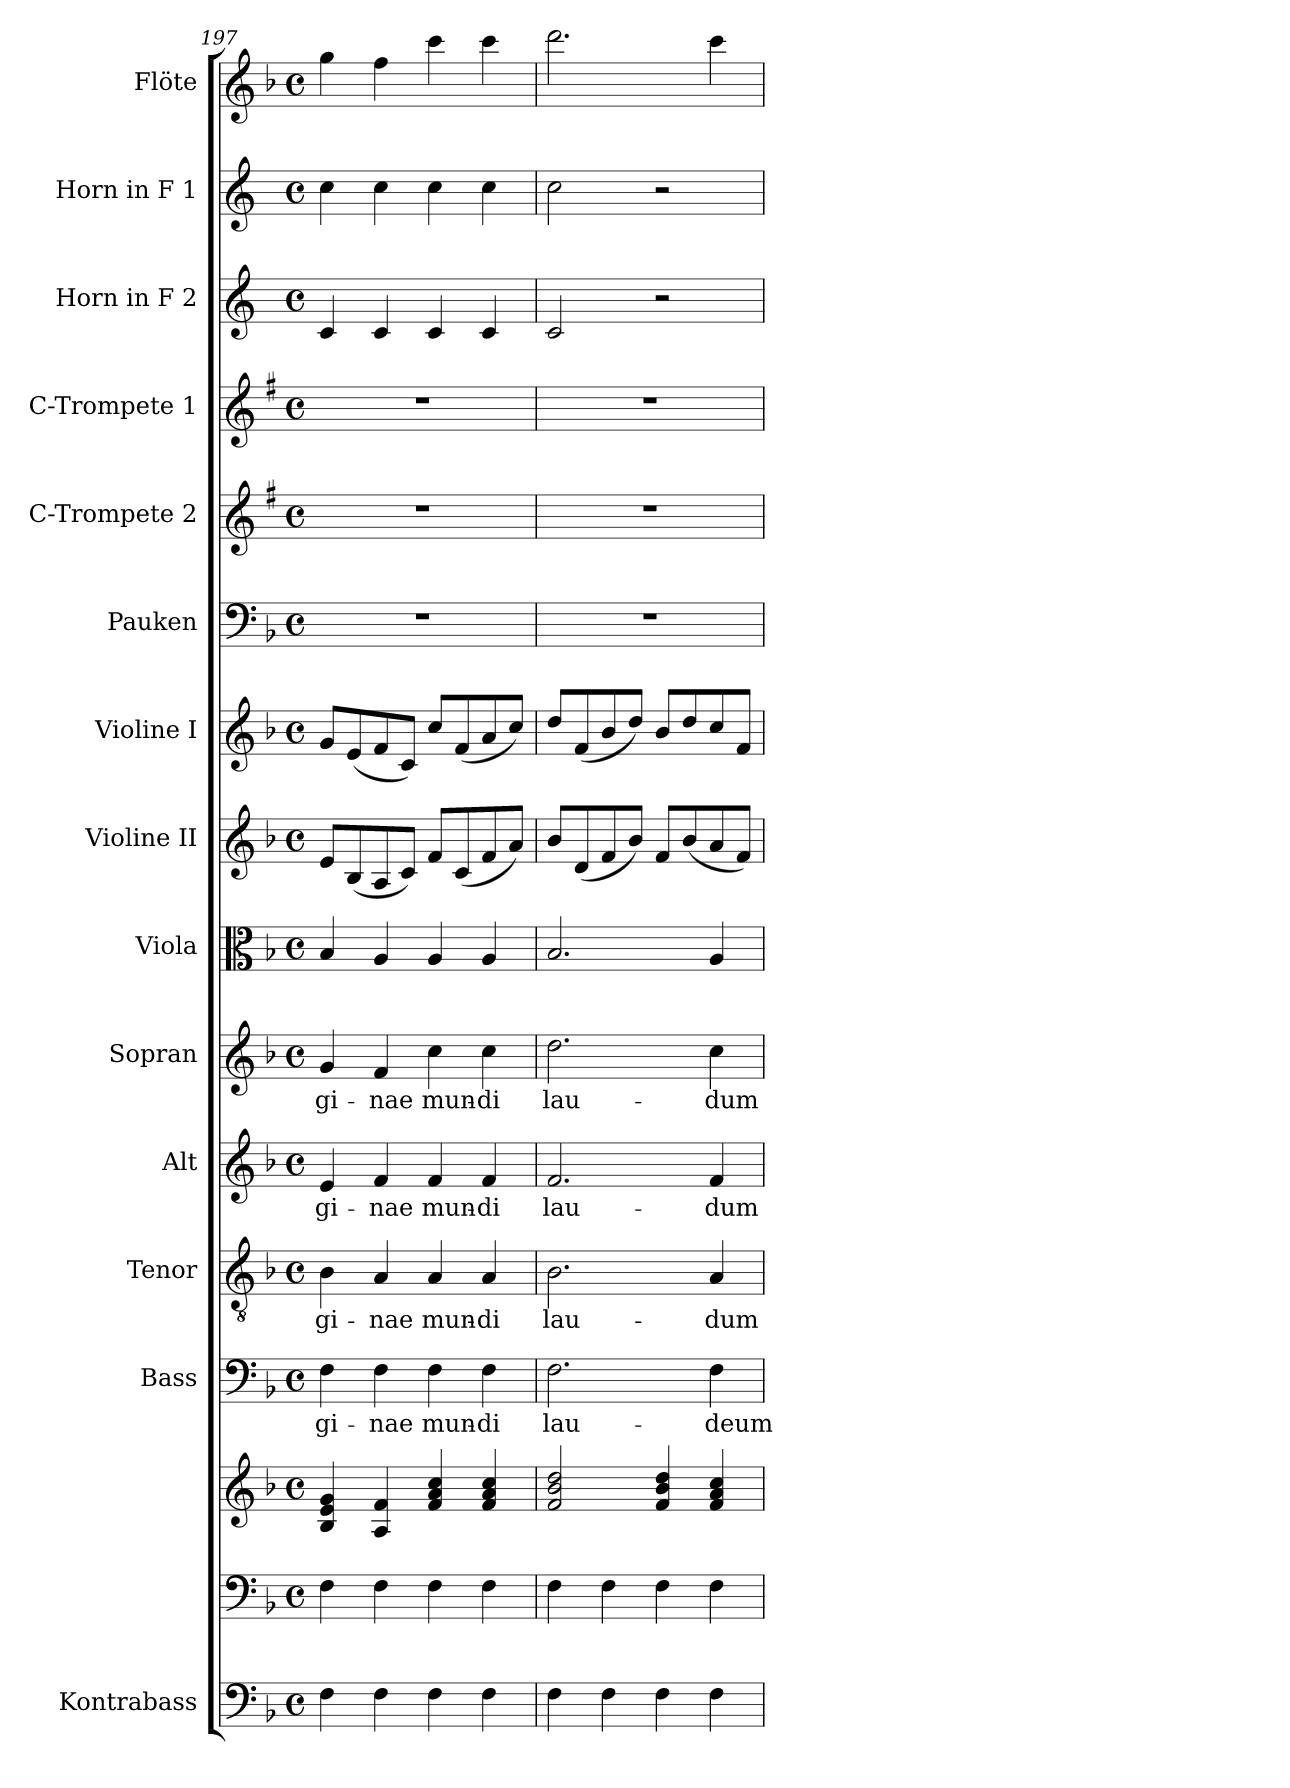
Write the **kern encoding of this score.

**kern	**kern	**kern	**kern	**text	**kern	**text	**kern	**text	**kern	**text	**kern	**kern	**kern	**kern	**kern	**kern	**kern	**kern	**kern
*part15	*part14	*part14	*part13	*part13	*part12	*part12	*part11	*part11	*part10	*part10	*part9	*part8	*part7	*part6	*part5	*part4	*part3	*part2	*part1
*staff16	*staff15	*staff14	*staff13	*staff13	*staff12	*staff12	*staff11	*staff11	*staff10	*staff10	*staff9	*staff8	*staff7	*staff6	*staff5	*staff4	*staff3	*staff2	*staff1
*I"Kontrabass	*	*	*I"Bass	*	*I"Tenor	*	*I"Alt	*	*I"Sopran	*	*I"Viola	*I"Violine II	*I"Violine I	*I"Pauken	*I"C-Trompete 2	*I"C-Trompete 1	*I"Horn in F 2	*I"Horn in F 1	*I"Flöte
*I'Kb.	*	*	*I'B.	*	*I'T.	*	*I'A.	*	*I'S.	*	*I'Vla.	*I'Vl. II	*I'Vl. I	*I'Pk.	*I'C Trp. 2	*I'C Trp. 1	*	*	*I'Fl.
*clefF4	*clefF4	*clefG2	*clefF4	*	*clefGv2	*	*clefG2	*	*clefG2	*	*clefC3	*clefG2	*clefG2	*clefF4	*clefG2	*clefG2	*clefG2	*clefG2	*clefG2
*ITrd7c12	*	*	*	*	*	*	*	*	*	*	*	*	*	*	*ITrd1c2	*ITrd1c2	*ITrd4c7	*ITrd4c7	*
*k[b-]	*k[b-]	*k[b-]	*k[b-]	*	*k[b-]	*	*k[b-]	*	*k[b-]	*	*k[b-]	*k[b-]	*k[b-]	*k[b-]	*k[b-]	*k[b-]	*k[b-]	*k[b-]	*k[b-]
*F:	*F:	*F:	*F:	*	*F:	*	*F:	*	*F:	*	*F:	*F:	*F:	*F:	*F:	*F:	*F:	*F:	*F:
*M4/4	*M4/4	*M4/4	*M4/4	*	*M4/4	*	*M4/4	*	*M4/4	*	*M4/4	*M4/4	*M4/4	*M4/4	*M4/4	*M4/4	*M4/4	*M4/4	*M4/4
*met(c)	*met(c)	*met(c)	*met(c)	*	*met(c)	*	*met(c)	*	*met(c)	*	*met(c)	*met(c)	*met(c)	*met(c)	*met(c)	*met(c)	*met(c)	*met(c)	*met(c)
=197	=197	=197	=197	=197	=197	=197	=197	=197	=197	=197	=197	=197	=197	=197	=197	=197	=197	=197	=197
!	!	!	!	!LO:LY:b	!	!LO:LY:b	!	!LO:LY:b	!	!LO:LY:b	!	!	!	!	!	!	!	!	!
4FF\	4F\	4B-/ 4e/ 4g/	4F\	-gi-	4B-\	-gi-	4e/	-gi-	4g/	-gi-	4B-/	8e/L	8g/L	1r	1r	1r	4F/	4f\	4gg\
.	.	.	.	.	.	.	.	.	.	.	.	(<8B-/	(<8e/	.	.	.	.	.	.
!	!	!	!	!LO:LY:b	!	!LO:LY:b	!	!LO:LY:b	!	!LO:LY:b	!	!	!	!	!	!	!	!	!
4FF\	4F\	4A/ 4f/	4F\	-nae	4A/	-nae	4f/	-nae	4f/	-nae	4A/	8A/	8f/	.	.	.	4F/	4f\	4ff\
.	.	.	.	.	.	.	.	.	.	.	.	8c/J)	8c/J)	.	.	.	.	.	.
!	!	!	!	!LO:LY:b	!	!LO:LY:b	!	!LO:LY:b	!	!LO:LY:b	!	!	!	!	!	!	!	!	!
4FF\	4F\	4f/ 4a/ 4cc/	4F\	mun-	4A/	mun-	4f/	mun-	4cc\	mun-	4A/	8f/L	8cc/L	.	.	.	4F/	4f\	4ccc\
.	.	.	.	.	.	.	.	.	.	.	.	(<8c/	(<8f/	.	.	.	.	.	.
!	!	!	!	!LO:LY:b	!	!LO:LY:b	!	!LO:LY:b	!	!LO:LY:b	!	!	!	!	!	!	!	!	!
4FF\	4F\	4f/ 4a/ 4cc/	4F\	-di	4A/	-di	4f/	-di	4cc\	-di	4A/	8f/	8a/	.	.	.	4F/	4f\	4ccc\
.	.	.	.	.	.	.	.	.	.	.	.	8a/J)	8cc/J)	.	.	.	.	.	.
=198	=198	=198	=198	=198	=198	=198	=198	=198	=198	=198	=198	=198	=198	=198	=198	=198	=198	=198	=198
!	!	!	!	!LO:LY:b	!	!LO:LY:b	!	!LO:LY:b	!	!LO:LY:b	!	!	!	!	!	!	!	!	!
4FF\	4F\	2f/ 2b-/ 2dd/	2.F\	lau-	2.B-\	lau-	2.f/	lau-	2.dd\	lau-	2.B-/	8b-/L	8dd/L	1r	1r	1r	2F/	2f\	2.ddd\
.	.	.	.	.	.	.	.	.	.	.	.	(<8d/	(<8f/	.	.	.	.	.	.
4FF\	4F\	.	.	.	.	.	.	.	.	.	.	8f/	8b-/	.	.	.	.	.	.
.	.	.	.	.	.	.	.	.	.	.	.	8b-/J)	8dd/J)	.	.	.	.	.	.
4FF\	4F\	4f/ 4b-/ 4dd/	.	.	.	.	.	.	.	.	.	8f/L	8b-/L	.	.	.	2r	2r	.
.	.	.	.	.	.	.	.	.	.	.	.	(<8b-/	8dd/	.	.	.	.	.	.
!	!	!	!	!LO:LY:b	!	!LO:LY:b	!	!LO:LY:b	!	!LO:LY:b	!	!	!	!	!	!	!	!	!
4FF\	4F\	4f/ 4a/ 4cc/	4F\	-deum	4A/	-dum	4f/	-dum	4cc\	-dum	4A/	8a/	8cc/	.	.	.	.	.	4ccc\
.	.	.	.	.	.	.	.	.	.	.	.	8f/J)	8f/J	.	.	.	.	.	.
=	=	=	=	=	=	=	=	=	=	=	=	=	=	=	=	=	=	=	=
*-	*-	*-	*-	*-	*-	*-	*-	*-	*-	*-	*-	*-	*-	*-	*-	*-	*-	*-	*-
